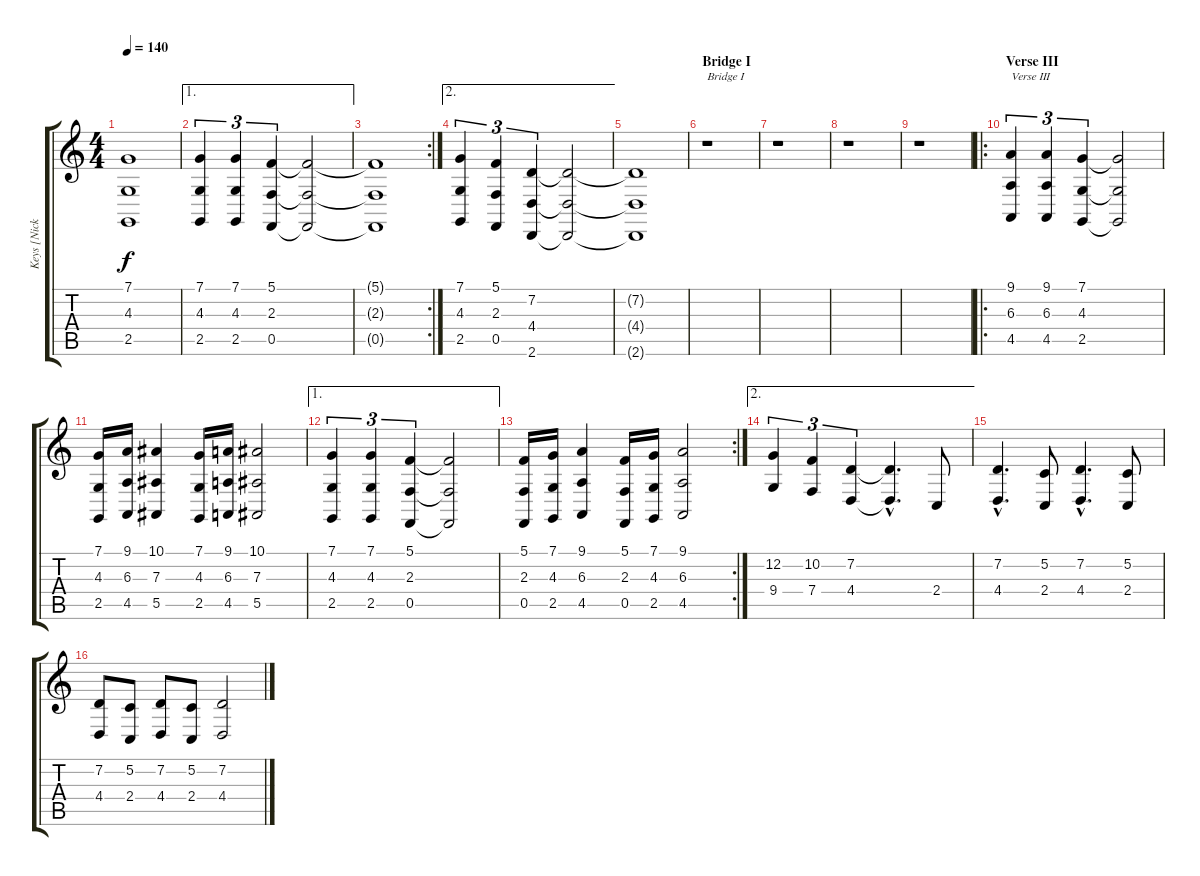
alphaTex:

\track ("Keys [Nick Wall]" "Keys [Nick") {instrument stringensemble1}
\staff {score tabs}
\tuning (C4 G3 Eb3 Bb2 F2 C2) {hide}
\ts (4 4)
\tempo 140
\clef g2
\ks c
(7.1{t} 4.3{t} 2.5{t}).1{dy f} |
\ae 1
(7.1 4.3 2.5).4{tu (3 2)} (7.1 4.3 2.5).4{tu (3 2)} (5.1 2.3 0.5).4{tu (3 2)} (5.1{t} 2.3{t} 0.5{t}).2 |
\rc 2
(5.1{t} 2.3{t} 0.5{t}).1 |
\ae 2
(7.1 4.3 2.5).4{tu (3 2)} (5.1 2.3 0.5).4{tu (3 2)} (7.2 4.4 2.6).4{tu (3 2)} (7.2{t} 4.4{t} 2.6{t}).2 |
(7.2{t} 4.4{t} 2.6{t}).1 |
\section ("" "Bridge I")
r.1{txt "Bridge I"} |
r.1 |
r.1 |
r.1 |
\ro
\section ("" "Verse III")
(9.1 6.3 4.5).4{tu (3 2) txt "Verse III" instrument brasssection} (9.1 6.3 4.5).4{tu (3 2)} (7.1 4.3 2.5).4{tu (3 2)} (7.1{t} 4.3{t} 2.5{t}).2 |
(7.1 4.3 2.5).16 (9.1 6.3 4.5).16 (10.1 7.3 5.5).4 (7.1 4.3 2.5).16 (9.1 6.3 4.5).16 (10.1 7.3 5.5).2 |
\ae 1
(7.1 4.3 2.5).4{tu (3 2)} (7.1 4.3 2.5).4{tu (3 2)} (5.1 2.3 0.5).4{tu (3 2)} (5.1{t} 2.3{t} 0.5{t}).2 |
\rc 2
(5.1 2.3 0.5).16 (7.1 4.3 2.5).16 (9.1 6.3 4.5).4 (5.1 2.3 0.5).16 (7.1 4.3 2.5).16 (9.1 6.3 4.5).2 |
\ae 2
(12.2 9.4).4{tu (3 2)} (10.2 7.4).4{tu (3 2)} (7.2 4.4).4{tu (3 2)} (7.2{hac t} 4.4{hac t}).4{d} 2.4.8 |
(7.2{hac} 4.4{hac}).4{d} (5.2 2.4).8 (7.2{hac} 4.4{hac}).4{d} (5.2 2.4).8 |
(7.2 4.4).8 (5.2 2.4).8 (7.2 4.4).8 (5.2 2.4).8 (7.2 4.4).2
